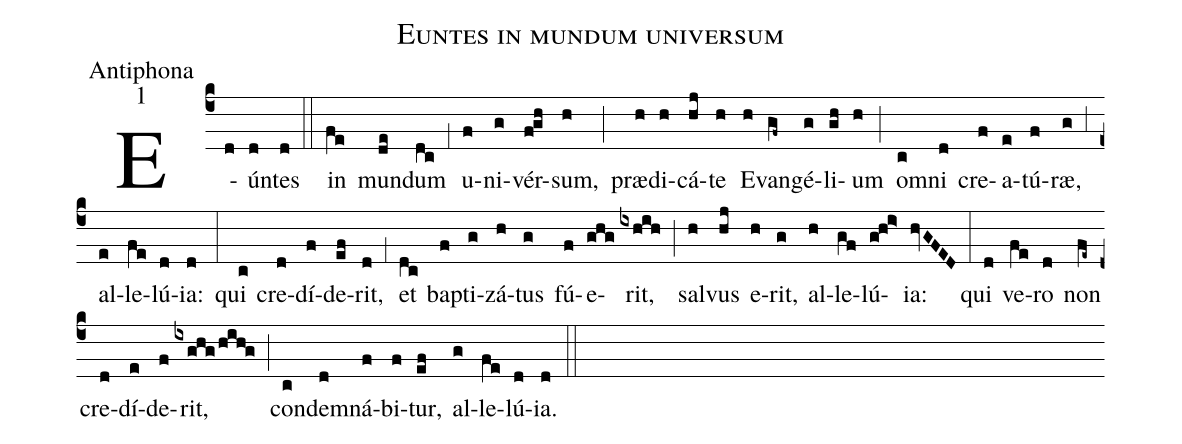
name:Euntes in mundum universum;
office-part:Antiphona;
mode:1;
%%
(c4) E(d)ún(d)tes(d) (::) in(fe) mun(de)dum(dc) (;1) u(f)ni(g)vér(f!gh)sum,(h) (;) præ(h)di(h)cá(hj)te(h) E(h)van(gf~)gé(g)li(gh)um(h) (;) o(c)mni(d) cre(f)a(e)tú(f)ræ,(g) (;3) al(e)le(fe)lú(d)ia:(d) (:) qui(c) cre(d)dí(f)de(ef)rit,(d) (;1) et(dc) bap(f)ti(g)zá(h)tus(g) fú(f)e(ghg)rit,(ixhih) (;) sal(h)vus(hj) e(h)rit,(g) al(h)le(gf)lú(g!h!i>)ia:(hvGFED) (:) qui(d) ve(fe)ro(d) non(fe~) cre(d)dí(e)de(f)rit,(ixghg/hih!g) (;) con(c)de(d)mná(f)bi(f)tur,(ef) al(g)le(fe)lú(d)ia.(d) (::)
